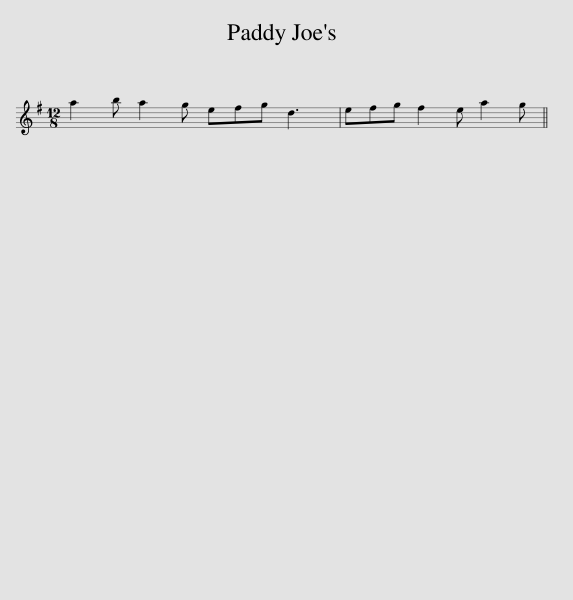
X:1
L:1/8
M:12/8
I:linebreak $
K:G
V:1 treble
V:1
 a2 b a2 g efg d3 | efg f2 e a2 g || %2
